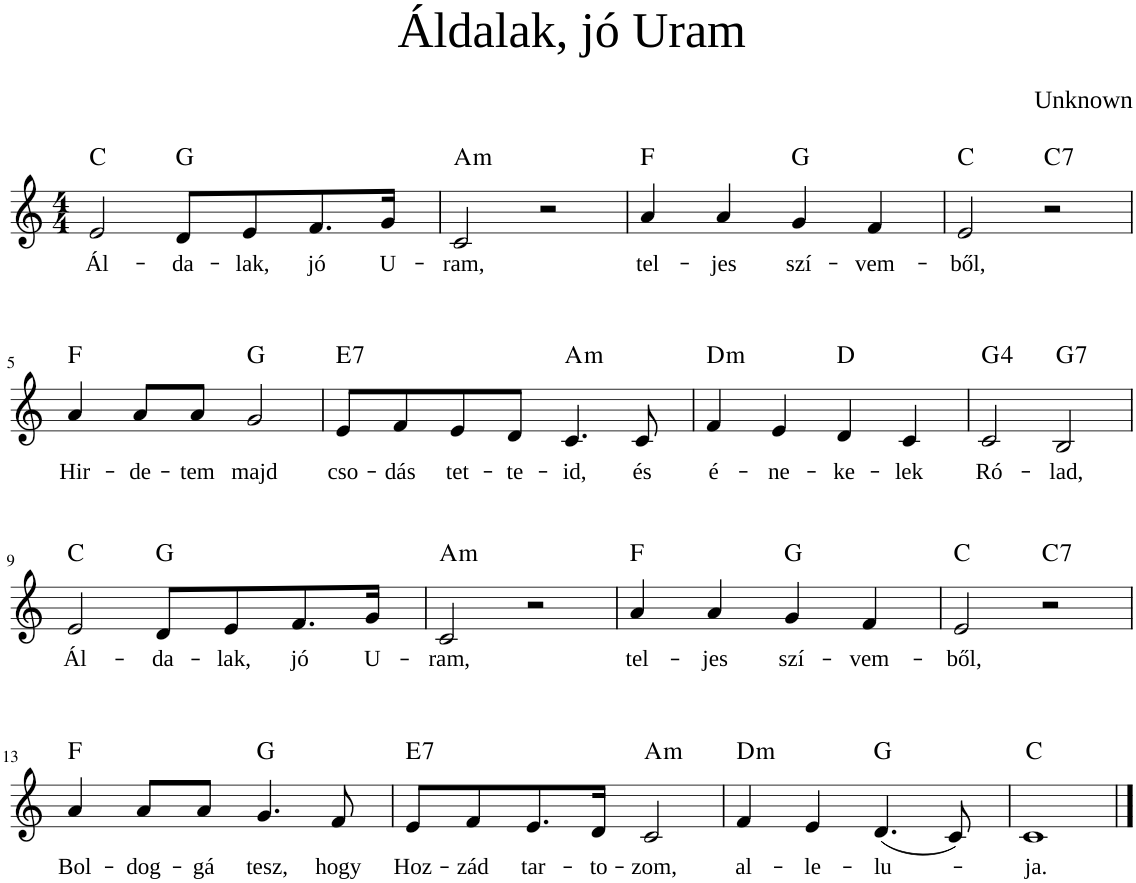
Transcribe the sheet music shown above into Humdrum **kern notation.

**kern	**text	**harte
*part1	*part1	*part1
*staff1	*staff1	*
*I"Choir	*	*
*I'Ch	*	*
*clefG2	*	*
*k[]	*	*
*M4/4	*	*
=1	=1	=1
!	!LO:LY:b	!
2e/	Ál-	C:maj
!	!LO:LY:b	!
8d/L	-da-	G:maj
!	!LO:LY:b	!
8e/	-lak,	.
!	!LO:LY:b	!
8.f/	jó	.
!	!LO:LY:b	!
16g/Jk	U-	.
=2	=2	=2
!	!LO:LY:b	!LO:H:kt=m
2c/	-ram,	A:min
2r	.	.
=3	=3	=3
!	!LO:LY:b	!
4a/	tel-	F:maj
!	!LO:LY:b	!
4a/	-jes	.
!	!LO:LY:b	!
4g/	szí-	G:maj
!	!LO:LY:b	!
4f/	-vem-	.
=4	=4	=4
!	!LO:LY:b	!
2e/	-ből,	C:maj
!	!	!LO:H:kt=7
2r	.	C:7
!!LO:LB:g=z
=5	=5	=5
!	!LO:LY:b	!
4a/	Hir-	F:maj
!	!LO:LY:b	!
8a/L	-de-	.
!	!LO:LY:b	!
8a/J	-tem	.
!	!LO:LY:b	!
2g/	majd	G:maj
=6	=6	=6
!	!LO:LY:b	!LO:H:kt=7
8e/L	cso-	E:7
!	!LO:LY:b	!
8f/	-dás	.
!	!LO:LY:b	!
8e/	tet-	.
!	!LO:LY:b	!
8d/J	-te-	.
!	!LO:LY:b	!LO:H:kt=m
4.c/	-id,	A:min
!	!LO:LY:b	!
8c/	és	.
=7	=7	=7
!	!LO:LY:b	!LO:H:kt=m
4f/	é-	D:min
!	!LO:LY:b	!
4e/	-ne-	.
!	!LO:LY:b	!
4d/	-ke-	D:maj
!	!LO:LY:b	!
4c/	-lek	.
=8	=8	=8
!	!LO:LY:b	!
2c/	Ró-	G:maj(4)
!	!LO:LY:b	!LO:H:kt=7
2B/	-lad,	G:7
!!LO:LB:g=z
=9	=9	=9
!	!LO:LY:b	!
2e/	Ál-	C:maj
!	!LO:LY:b	!
8d/L	-da-	G:maj
!	!LO:LY:b	!
8e/	-lak,	.
!	!LO:LY:b	!
8.f/	jó	.
!	!LO:LY:b	!
16g/Jk	U-	.
=10	=10	=10
!	!LO:LY:b	!LO:H:kt=m
2c/	-ram,	A:min
2r	.	.
=11	=11	=11
!	!LO:LY:b	!
4a/	tel-	F:maj
!	!LO:LY:b	!
4a/	-jes	.
!	!LO:LY:b	!
4g/	szí-	G:maj
!	!LO:LY:b	!
4f/	-vem-	.
=12	=12	=12
!	!LO:LY:b	!
2e/	-ből,	C:maj
!	!	!LO:H:kt=7
2r	.	C:7
!!LO:LB:g=z
=13	=13	=13
!	!LO:LY:b	!
4a/	Bol-	F:maj
!	!LO:LY:b	!
8a/L	-dog-	.
!	!LO:LY:b	!
8a/J	-gá	.
!	!LO:LY:b	!
4.g/	tesz,	G:maj
!	!LO:LY:b	!
8f/	hogy	.
=14	=14	=14
!	!LO:LY:b	!LO:H:kt=7
8e/L	Hoz-	E:7
!	!LO:LY:b	!
8f/	-zád	.
!	!LO:LY:b	!
8.e/	tar-	.
!	!LO:LY:b	!
16d/Jk	-to-	.
!	!LO:LY:b	!LO:H:kt=m
2c/	-zom,	A:min
=15	=15	=15
!	!LO:LY:b	!LO:H:kt=m
4f/	al-	D:min
!	!LO:LY:b	!
4e/	-le-	.
!	!LO:LY:b	!
(4.d/	-lu-	G:maj
8c/)	.	.
=16	=16	=16
!	!LO:LY:b	!
1c	-ja.	C:maj
==	==	==
*-	*-	*-
